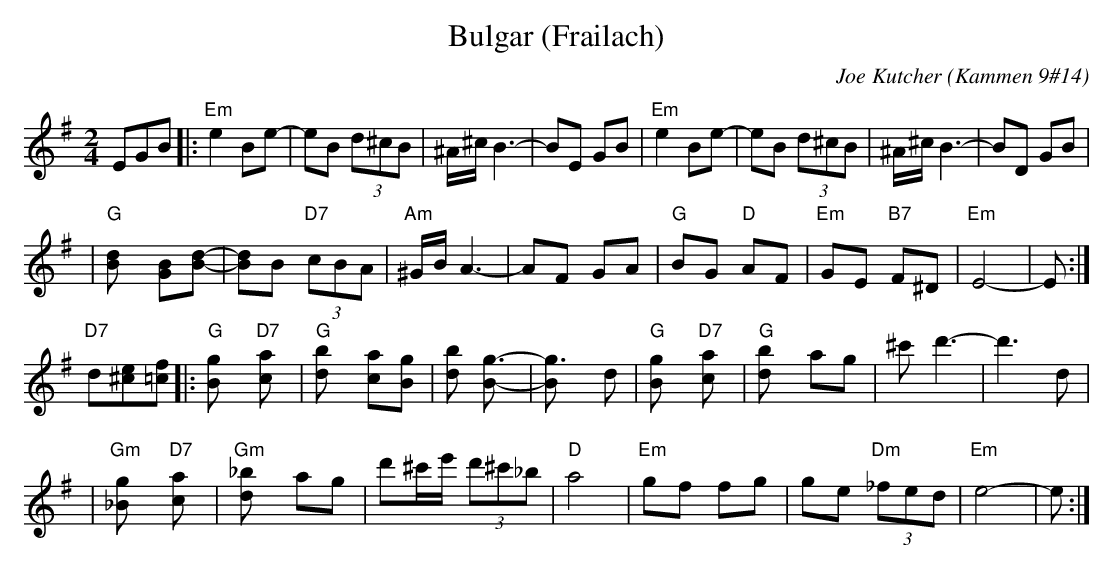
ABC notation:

X:1
T: Bulgar (Frailach)
C: Joe Kutcher (Kammen 9#14)
M: 2/4
L: 1/8
K: Em
EGB \
|: "Em"e2 Be-           | eB (3d^cB        | ^A/^c/ B3-     | BE GB \
|  "Em"e2 Be-           | eB (3d^cB        | ^A/^c/ B3-     | BD GB |
|  "G"[d2B] [BG][dB]-   | [dB]B "D7"(3cBA  | "Am"^G/B/ A3-  | AF GA \
|  "G"BG "D"AF          | "Em"GE "B7"F^D   | "Em"E4-        | E    :|
"D7"d[e^c][f=c] \
|: "G"[g2B] "D7"[a2c]   | "G"[b2d] [ac][gB]| [bd] [g3B]-    | [g3B] d \
|  "G"[g2B] "D7"[a2c]   | "G"[b2d] ag      | ^c' d'3-        | d'3 d |
|  "Gm"[g2_B] "D7"[a2c] | "Gm"[_b2d] ag    | d'^c'/e'/ (3d'^c'_b | "D"a4 \
|  "Em"gf fg            | ge "Dm"(3_fed    | "Em"e4-        | e    :|
